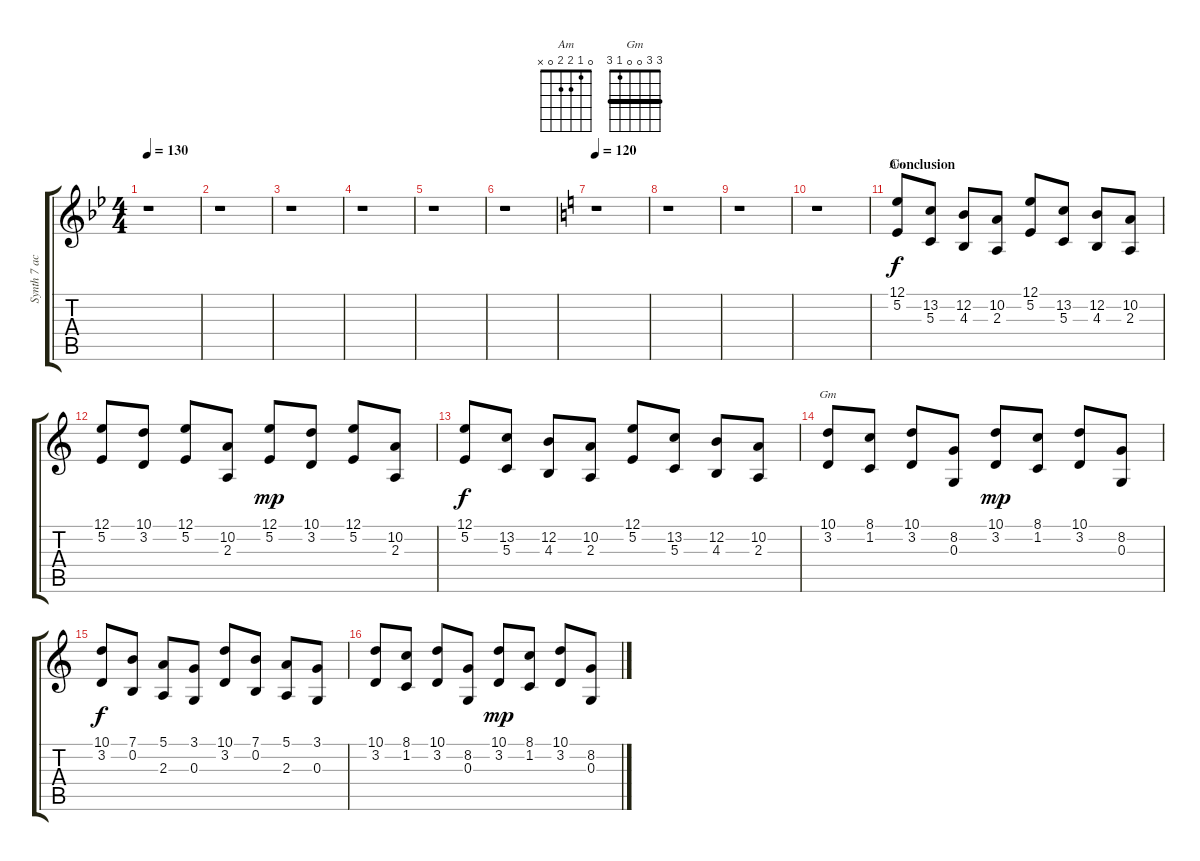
\track ("Synth 7 accords" "Synth 7 ac") {instrument pad2warm}
\staff {score tabs}
\tuning (E4 B3 G3 D3 A2 E2) {hide}
\chord ("Am" 0 1 2 2 0 x)
\chord ("Gm" 3 3 0 0 1 3) {barre 3}
\ts (4 4)
\tempo 130
\clef g2
\ks bb
r.1{dy f} |
r.1 |
r.1 |
r.1 |
r.1 |
r.1 |
\tempo 120
\ks c
r.1 |
r.1 |
r.1 |
r.1 |
\section ("" "Conclusion")
(12.1 5.2).8{ch "Am"} (13.2 5.3).8 (12.2 4.3).8 (10.2 2.3).8 (12.1 5.2).8 (13.2 5.3).8 (12.2 4.3).8 (10.2 2.3).8 |
(12.1 5.2).8 (10.1 3.2).8 (12.1 5.2).8 (10.2 2.3).8 (12.1 5.2).8{dy mp} (10.1 3.2).8 (12.1 5.2).8 (10.2 2.3).8 |
(12.1 5.2).8{dy f} (13.2 5.3).8 (12.2 4.3).8 (10.2 2.3).8 (12.1 5.2).8 (13.2 5.3).8 (12.2 4.3).8 (10.2 2.3).8 |
(10.1 3.2).8{ch "Gm"} (8.1 1.2).8 (10.1 3.2).8 (8.2 0.3).8 (10.1 3.2).8{dy mp} (8.1 1.2).8 (10.1 3.2).8 (8.2 0.3).8 |
(10.1 3.2).8{dy f} (7.1 0.2).8 (5.1 2.3).8 (3.1 0.3).8 (10.1 3.2).8 (7.1 0.2).8 (5.1 2.3).8 (3.1 0.3).8 |
(10.1 3.2).8 (8.1 1.2).8 (10.1 3.2).8 (8.2 0.3).8 (10.1 3.2).8{dy mp} (8.1 1.2).8 (10.1 3.2).8 (8.2 0.3).8
